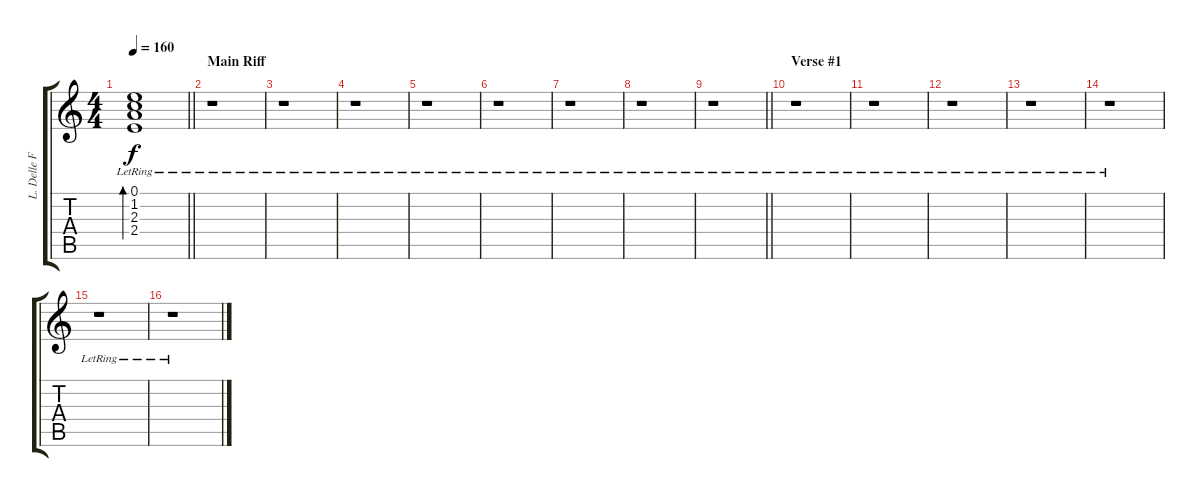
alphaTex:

\track ("L. Delle Fave (Clean Guitar R)" "L. Delle F") {instrument electricguitarclean}
\staff {score tabs}
\tuning (E4 B3 G3 D3 A2 E2) {hide}
\ts (4 4)
\tempo 160
\clef g2
\barLineRight lightlight
\ks c
(0.1{lr} 1.2{lr} 2.3{lr} 2.4{lr}).1{bd 240 dy f} |
\section ("" "Main Riff")
r.1 |
r.1 |
r.1 |
r.1 |
r.1 |
r.1 |
r.1 |
\barLineRight lightlight
r.1 |
\section ("" "Verse #1")
r.1 |
r.1 |
r.1 |
r.1 |
r.1 |
r.1 |
r.1
